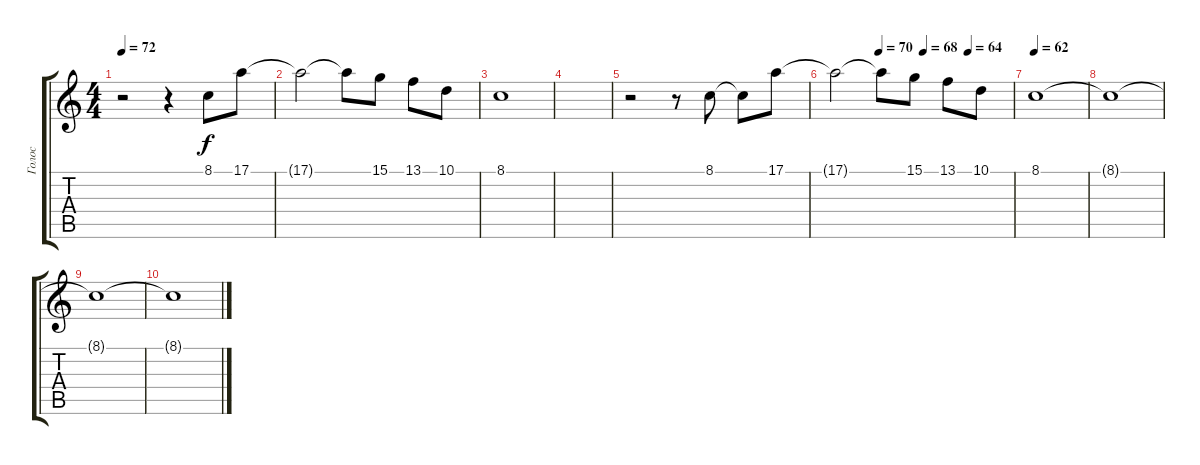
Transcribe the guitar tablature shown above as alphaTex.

\track ("Голос" "Голос") {instrument clarinet}
\staff {score tabs}
\tuning (E4 B3 G3 D3 A2 E2) {hide}
\ts (4 4)
\tempo 72
\clef g2
\ks c
r.2{dy f} r.4 8.1.8 17.1.8 |
17.1{t}.2 17.1{t}.8 15.1.8 13.1.8 10.1.8 |
8.1.1 |
|
r.2 r.8 8.1.8 8.1{t}.8 17.1.8 |
\tempo (70 0.25)
\tempo (68 0.5)
\tempo (64 0.75)
17.1{t}.2 17.1{t}.8 15.1.8 13.1.8 10.1.8 |
\tempo 62
8.1.1 |
8.1{t}.1 |
8.1{t}.1 |
8.1{t}.1
